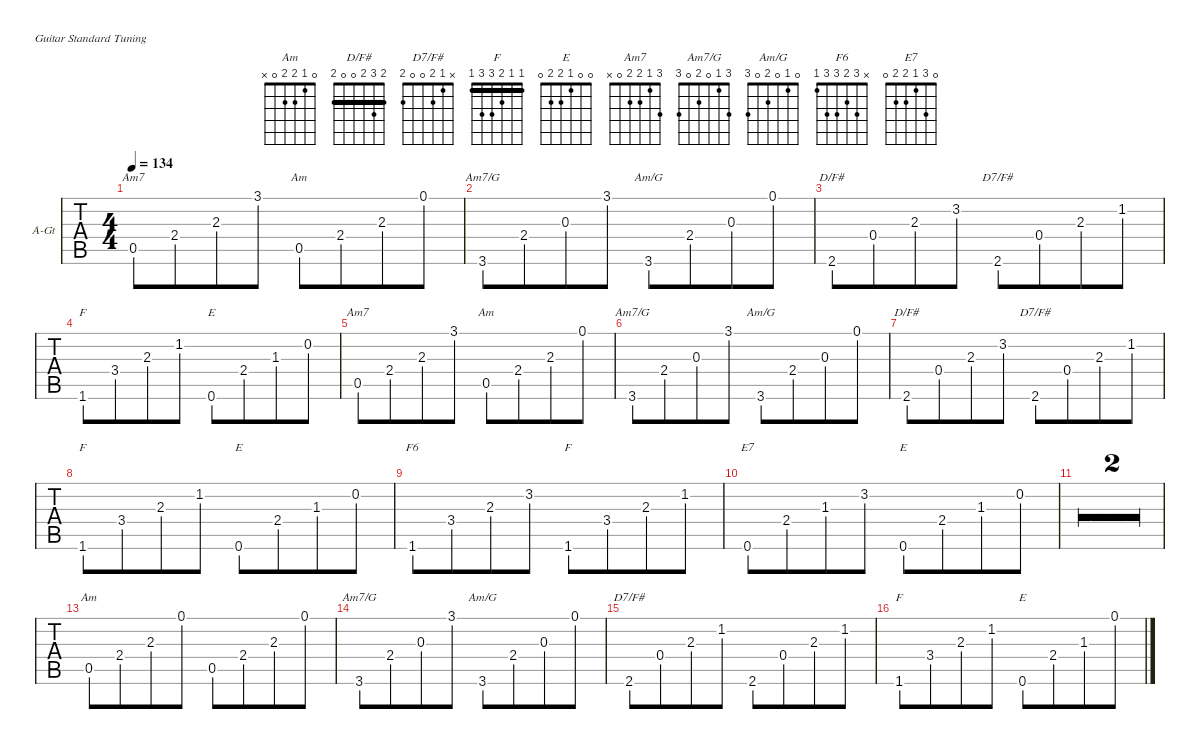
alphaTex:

\hideDynamics
\bracketExtendMode nobrackets
\firstSystemTrackNameOrientation horizontal
\otherSystemsTrackNameOrientation horizontal
\track ("A.Guitar" "A-Gt") {multiBarRest instrument acousticguitarsteel}
\staff {tabs}
\tuning (E4 B3 G3 D3 A2 E2)
\chord ("Am" 0 1 2 2 0 x)
\chord ("D/F#" 2 3 2 0 0 2) {barre 2}
\chord ("D7/F#" x 1 2 0 0 2)
\chord ("F" 1 1 2 3 3 1) {barre (1 1)}
\chord ("E" 0 0 1 2 2 0)
\chord ("Am7" 3 1 2 2 0 x)
\chord ("Am7/G" 3 1 0 2 0 3)
\chord ("Am/G" 0 1 0 2 0 3)
\chord ("F6" x 3 2 3 3 1)
\chord ("E7" 0 3 1 2 2 0)
\ts (4 4)
\tempo 134
\clef g2
\ks aminor
0.5.8{ch "Am7" dy mf beam merge} 2.4.8{beam merge} 2.3.8{beam merge} 3.1.8 0.5.8{ch "Am" beam merge} 2.4.8{beam merge} 2.3.8{beam merge} 0.1.8 |
3.6.8{ch "Am7/G" beam merge} 2.4.8{beam merge} 0.3.8{beam merge} 3.1.8 3.6.8{ch "Am/G" beam merge} 2.4.8{beam merge} 0.3.8{beam merge} 0.1.8 |
2.6.8{ch "D/F#" beam merge} 0.4.8{beam merge} 2.3.8{beam merge} 3.2.8 2.6.8{ch "D7/F#" beam merge} 0.4.8{beam merge} 2.3.8{beam merge} 1.2.8 |
1.6.8{ch "F" beam merge} 3.4.8{beam merge} 2.3.8{beam merge} 1.2.8 0.6.8{ch "E" beam merge} 2.4.8{beam merge} 1.3.8{beam merge} 0.2.8 |
0.5.8{ch "Am7" beam merge} 2.4.8{beam merge} 2.3.8{beam merge} 3.1.8 0.5.8{ch "Am" beam merge} 2.4.8{beam merge} 2.3.8{beam merge} 0.1.8 |
3.6.8{ch "Am7/G" beam merge} 2.4.8{beam merge} 0.3.8{beam merge} 3.1.8 3.6.8{ch "Am/G" beam merge} 2.4.8{beam merge} 0.3.8{beam merge} 0.1.8 |
2.6.8{ch "D/F#" beam merge} 0.4.8{beam merge} 2.3.8{beam merge} 3.2.8 2.6.8{ch "D7/F#" beam merge} 0.4.8{beam merge} 2.3.8{beam merge} 1.2.8 |
1.6.8{ch "F" beam merge} 3.4.8{beam merge} 2.3.8{beam merge} 1.2.8 0.6.8{ch "E" beam merge} 2.4.8{beam merge} 1.3.8{beam merge} 0.2.8 |
1.6.8{ch "F6" beam merge} 3.4.8{beam merge} 2.3.8{beam merge} 3.2.8 1.6.8{ch "F" beam merge} 3.4.8{beam merge} 2.3.8{beam merge} 1.2.8 |
0.6.8{ch "E7" beam merge} 2.4.8{beam merge} 1.3.8{beam merge} 3.2.8 0.6.8{ch "E" beam merge} 2.4.8{beam merge} 1.3.8{beam merge} 0.2.8 |
\simile firstofdouble
|
\simile secondofdouble
|
\simile none
0.5.8{ch "Am" beam merge} 2.4.8{beam merge} 2.3.8{beam merge} 0.1.8 0.5.8{beam merge} 2.4.8{beam merge} 2.3.8{beam merge} 0.1.8 |
3.6.8{ch "Am7/G" beam merge} 2.4.8{beam merge} 0.3.8{beam merge} 3.1.8 3.6.8{ch "Am/G" beam merge} 2.4.8{beam merge} 0.3.8{beam merge} 0.1.8 |
2.6.8{ch "D7/F#" beam merge} 0.4.8{beam merge} 2.3.8{beam merge} 1.2.8 2.6.8{beam merge} 0.4.8{beam merge} 2.3.8{beam merge} 1.2.8 |
1.6.8{ch "F" beam merge} 3.4.8{beam merge} 2.3.8{beam merge} 1.2.8 0.6.8{ch "E" beam merge} 2.4.8{beam merge} 1.3.8{beam merge} 0.1.8
